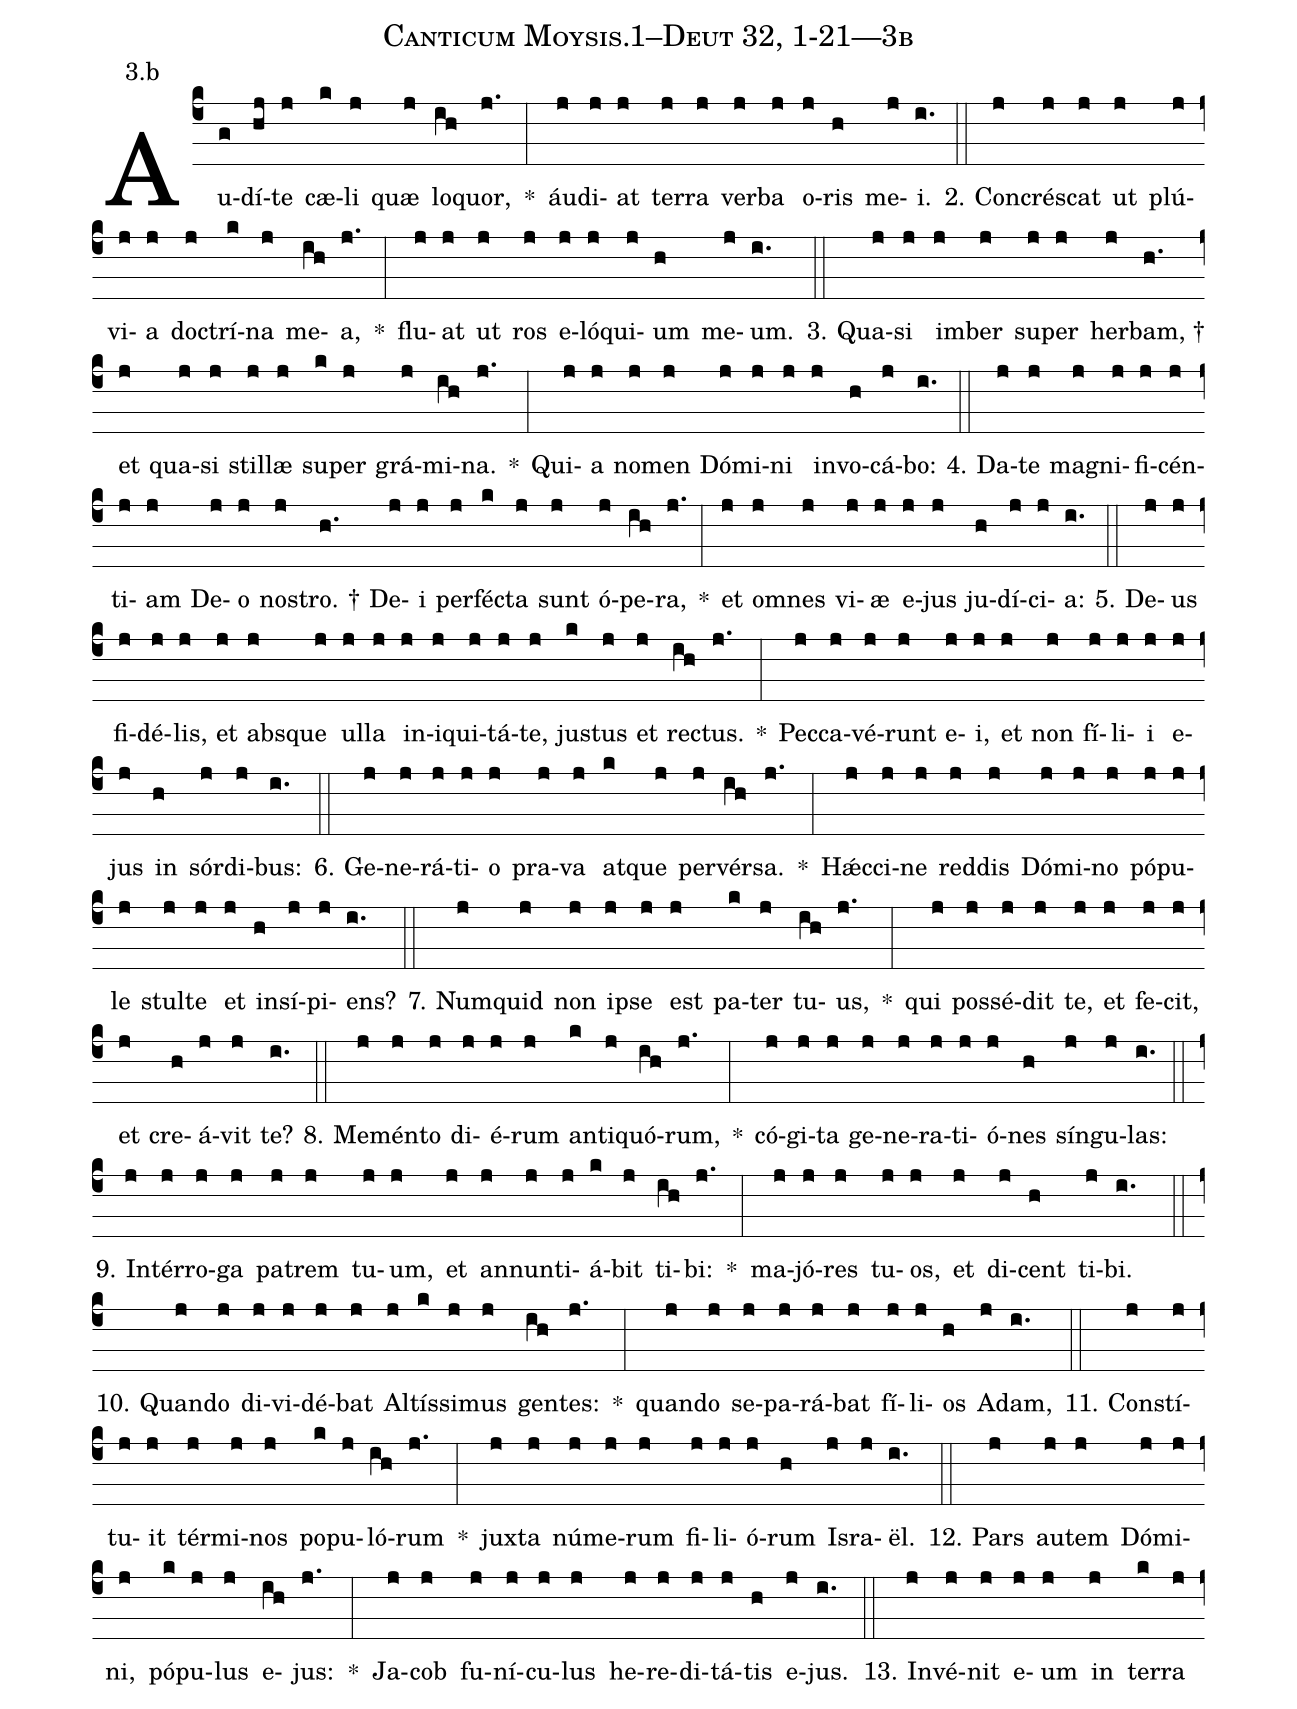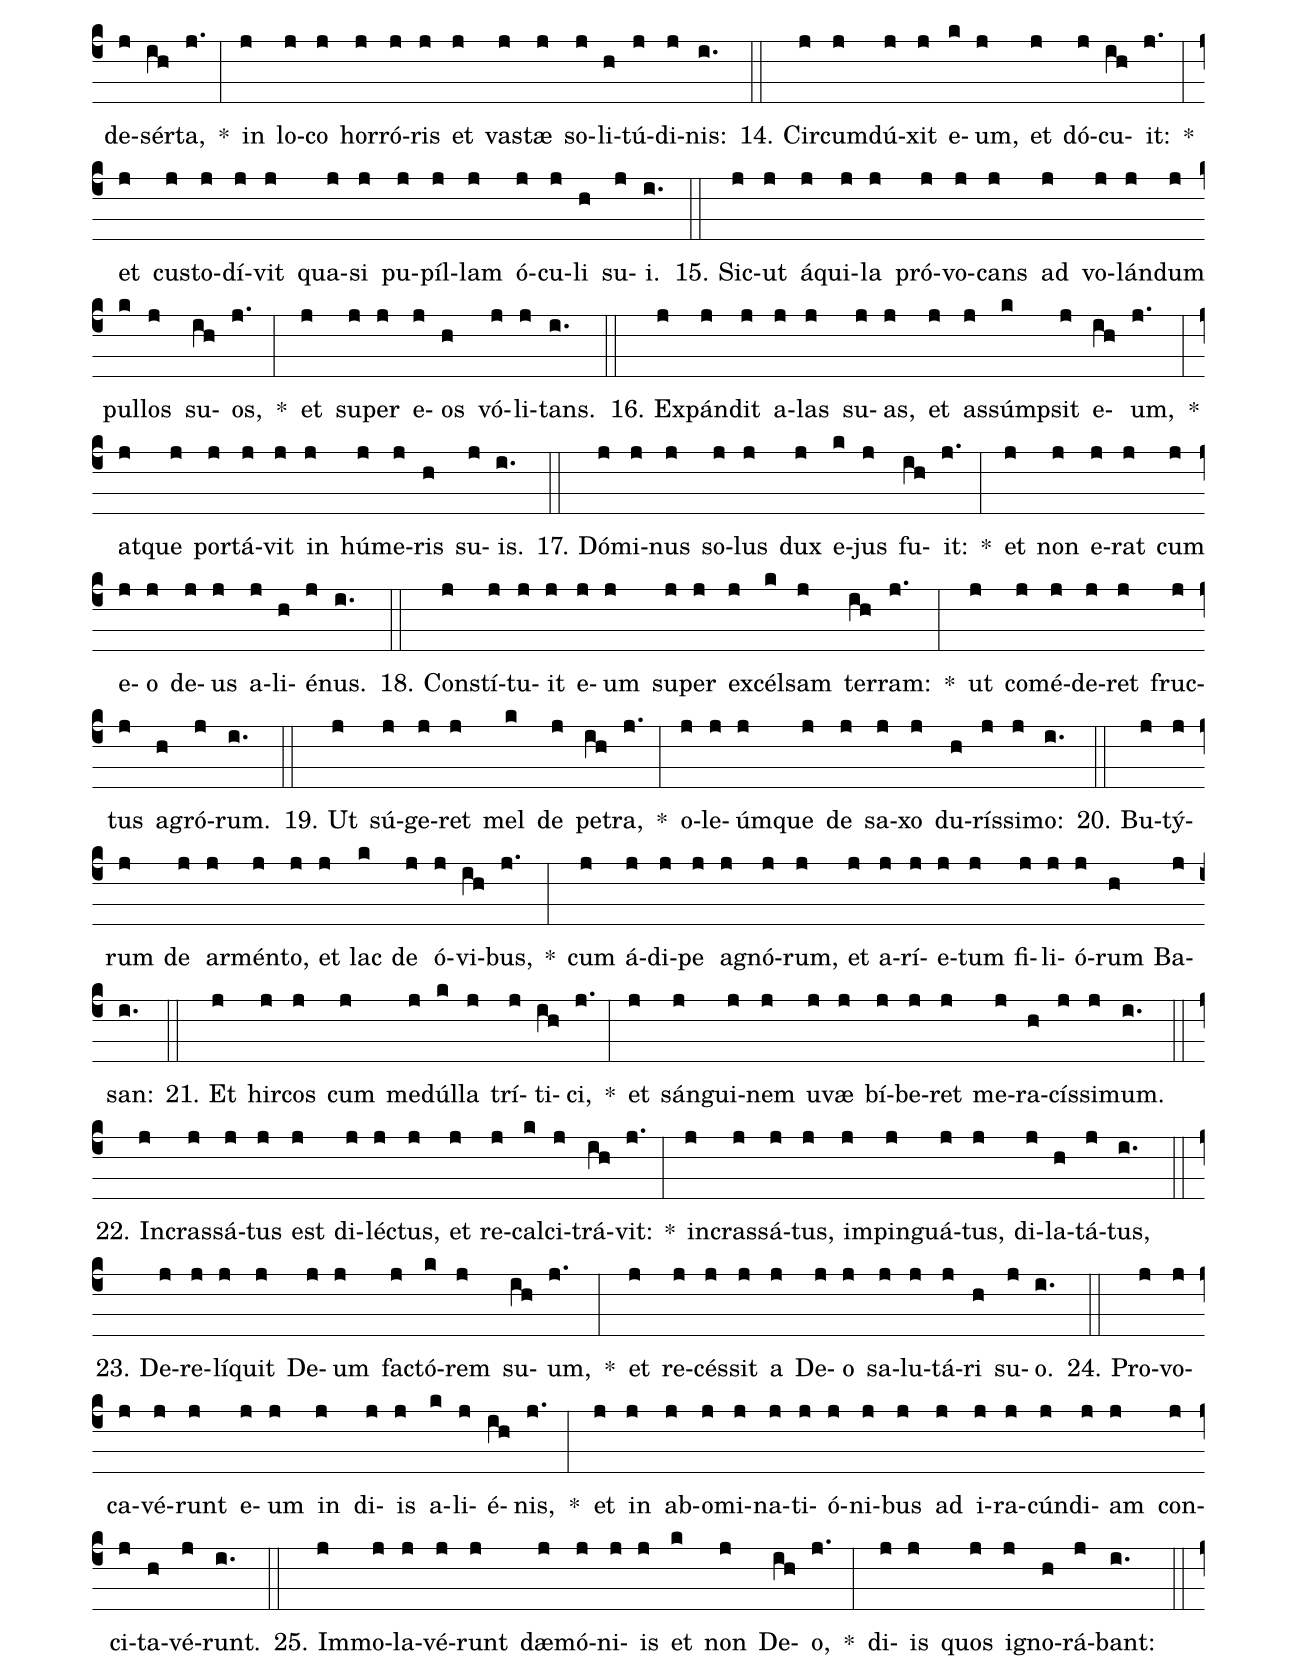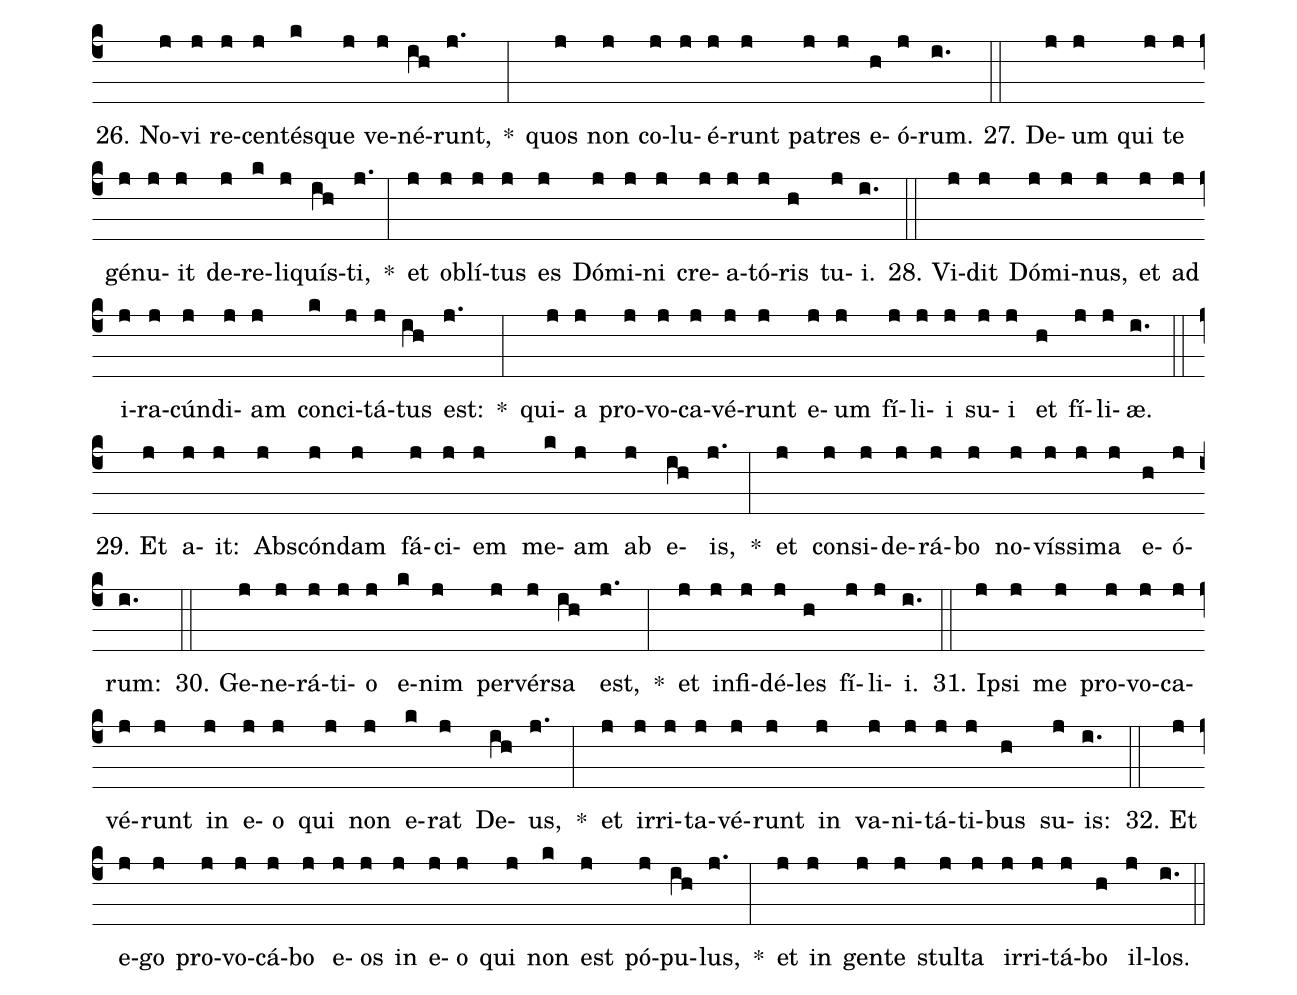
name: Canticum Moysis.1--Deut 32, 1-21---3b;
annotation: 3.b;
%%
(c4)Au(g)dí(hj)te(j) cæ(k)li(j) quæ(j) lo(ih)quor,(j.) *(:) áu(j)di(j)at(j) ter(j)ra(j) ver(j)ba(j) o(j)ris(h) me(j)i.(i.) (::)
2. Con(j)crés(j)cat(j) ut(j) plú(j)vi(j)a(j) doc(j)trí(k)na(j) me(ih)a,(j.) *(:) flu(j)at(j) ut(j) ros(j) e(j)ló(j)qui(j)um(h) me(j)um.(i.) (::)
3. Qua(j)si(j) im(j)ber(j) su(j)per(j) her(j)bam, †(h.) et(j) qua(j)si(j) stil(j)læ(j) su(k)per(j) grá(j)mi(ih)na.(j.) *(:) Qui(j)a(j) no(j)men(j) Dó(j)mi(j)ni(j) in(j)vo(h)cá(j)bo:(i.) (::)
4. Da(j)te(j) ma(j)gni(j)fi(j)cén(j)ti(j)am(j) De(j)o(j) nos(j)tro. †(h.) De(j)i(j) per(j)féc(k)ta(j) sunt(j) ó(j)pe(ih)ra,(j.) *(:) et(j) om(j)nes(j) vi(j)æ(j) e(j)jus(j) ju(h)dí(j)ci(j)a:(i.) (::)
5. De(j)us(j) fi(j)dé(j)lis,(j) et(j) abs(j)que(j) ul(j)la(j) in(j)i(j)qui(j)tá(j)te,(j) jus(k)tus(j) et(j) rec(ih)tus.(j.) *(:) Pec(j)ca(j)vé(j)runt(j) e(j)i,(j) et(j) non(j) fí(j)li(j)i(j) e(j)jus(j) in(h) sór(j)di(j)bus:(i.) (::)
6. Ge(j)ne(j)rá(j)ti(j)o(j) pra(j)va(j) at(k)que(j) per(j)vér(ih)sa.(j.) *(:) Hǽc(j)ci(j)ne(j) red(j)dis(j) Dó(j)mi(j)no(j) pó(j)pu(j)le(j) stul(j)te(j) et(j) in(h)sí(j)pi(j)ens?(i.) (::)
7. Num(j)quid(j) non(j) ip(j)se(j) est(j) pa(k)ter(j) tu(ih)us,(j.) *(:) qui(j) pos(j)sé(j)dit(j) te,(j) et(j) fe(j)cit,(j) et(j) cre(h)á(j)vit(j) te?(i.) (::)
8. Me(j)mén(j)to(j) di(j)é(j)rum(j) an(k)ti(j)quó(ih)rum,(j.) *(:) có(j)gi(j)ta(j) ge(j)ne(j)ra(j)ti(j)ó(j)nes(h) sín(j)gu(j)las:(i.) (::)
9. In(j)tér(j)ro(j)ga(j) pa(j)trem(j) tu(j)um,(j) et(j) an(j)nun(j)ti(j)á(k)bit(j) ti(ih)bi:(j.) *(:) ma(j)jó(j)res(j) tu(j)os,(j) et(j) di(j)cent(h) ti(j)bi.(i.) (::)
10. Quan(j)do(j) di(j)vi(j)dé(j)bat(j) Al(j)tís(k)si(j)mus(j) gen(ih)tes:(j.) *(:) quan(j)do(j) se(j)pa(j)rá(j)bat(j) fí(j)li(j)os(h) A(j)dam,(i.) (::)
11. Con(j)stí(j)tu(j)it(j) tér(j)mi(j)nos(j) po(k)pu(j)ló(ih)rum(j.) *(:) jux(j)ta(j) nú(j)me(j)rum(j) fi(j)li(j)ó(j)rum(h) Is(j)ra(j)ël.(i.) (::)
12. Pars(j) au(j)tem(j) Dó(j)mi(j)ni,(j) pó(k)pu(j)lus(j) e(ih)jus:(j.) *(:) Ja(j)cob(j) fu(j)ní(j)cu(j)lus(j) he(j)re(j)di(j)tá(j)tis(h) e(j)jus.(i.) (::)
13. In(j)vé(j)nit(j) e(j)um(j) in(j) ter(k)ra(j) de(j)sér(ih)ta,(j.) *(:) in(j) lo(j)co(j) hor(j)ró(j)ris(j) et(j) vas(j)tæ(j) so(j)li(h)tú(j)di(j)nis:(i.) (::)
14. Cir(j)cum(j)dú(j)xit(j) e(k)um,(j) et(j) dó(j)cu(ih)it:(j.) *(:) et(j) cus(j)to(j)dí(j)vit(j) qua(j)si(j) pu(j)píl(j)lam(j) ó(j)cu(j)li(h) su(j)i.(i.) (::)
15. Sic(j)ut(j) á(j)qui(j)la(j) pró(j)vo(j)cans(j) ad(j) vo(j)lán(j)dum(j) pul(k)los(j) su(ih)os,(j.) *(:) et(j) su(j)per(j) e(j)os(h) vó(j)li(j)tans.(i.) (::)
16. Ex(j)pán(j)dit(j) a(j)las(j) su(j)as,(j) et(j) as(j)súmp(k)sit(j) e(ih)um,(j.) *(:) at(j)que(j) por(j)tá(j)vit(j) in(j) hú(j)me(j)ris(h) su(j)is.(i.) (::)
17. Dó(j)mi(j)nus(j) so(j)lus(j) dux(j) e(k)jus(j) fu(ih)it:(j.) *(:) et(j) non(j) e(j)rat(j) cum(j) e(j)o(j) de(j)us(j) a(j)li(h)é(j)nus.(i.) (::)
18. Con(j)stí(j)tu(j)it(j) e(j)um(j) su(j)per(j) ex(j)cél(k)sam(j) ter(ih)ram:(j.) *(:) ut(j) com(j)é(j)de(j)ret(j) fruc(j)tus(j) a(h)gró(j)rum.(i.) (::)
19. Ut(j) sú(j)ge(j)ret(j) mel(k) de(j) pe(ih)tra,(j.) *(:) o(j)le(j)úm(j)que(j) de(j) sa(j)xo(j) du(h)rís(j)si(j)mo:(i.) (::)
20. Bu(j)tý(j)rum(j) de(j) ar(j)mén(j)to,(j) et(j) lac(k) de(j) ó(j)vi(ih)bus,(j.) *(:) cum(j) á(j)di(j)pe(j) a(j)gnó(j)rum,(j) et(j) a(j)rí(j)e(j)tum(j) fi(j)li(j)ó(j)rum(h) Ba(j)san:(i.) (::)
21. Et(j) hir(j)cos(j) cum(j) me(j)dúl(k)la(j) trí(j)ti(ih)ci,(j.) *(:) et(j) sán(j)gui(j)nem(j) u(j)væ(j) bí(j)be(j)ret(j) me(j)ra(h)cís(j)si(j)mum.(i.) (::)
22. In(j)cras(j)sá(j)tus(j) est(j) di(j)léc(j)tus,(j) et(j) re(j)cal(k)ci(j)trá(ih)vit:(j.) *(:) in(j)cras(j)sá(j)tus,(j) im(j)pin(j)guá(j)tus,(j) di(j)la(h)tá(j)tus,(i.) (::)
23. De(j)re(j)lí(j)quit(j) De(j)um(j) fac(j)tó(k)rem(j) su(ih)um,(j.) *(:) et(j) re(j)cés(j)sit(j) a(j) De(j)o(j) sa(j)lu(j)tá(j)ri(h) su(j)o.(i.) (::)
24. Pro(j)vo(j)ca(j)vé(j)runt(j) e(j)um(j) in(j) di(j)is(j) a(k)li(j)é(ih)nis,(j.) *(:) et(j) in(j) ab(j)o(j)mi(j)na(j)ti(j)ó(j)ni(j)bus(j) ad(j) i(j)ra(j)cún(j)di(j)am(j) con(j)ci(j)ta(h)vé(j)runt.(i.) (::)
25. Im(j)mo(j)la(j)vé(j)runt(j) dæ(j)mó(j)ni(j)is(j) et(k) non(j) De(ih)o,(j.) *(:) di(j)is(j) quos(j) i(j)gno(h)rá(j)bant:(i.) (::)
26. No(j)vi(j) re(j)cen(j)tés(k)que(j) ve(j)né(ih)runt,(j.) *(:) quos(j) non(j) co(j)lu(j)é(j)runt(j) pa(j)tres(j) e(h)ó(j)rum.(i.) (::)
27. De(j)um(j) qui(j) te(j) gé(j)nu(j)it(j) de(j)re(k)li(j)quís(ih)ti,(j.) *(:) et(j) ob(j)lí(j)tus(j) es(j) Dó(j)mi(j)ni(j) cre(j)a(j)tó(j)ris(h) tu(j)i.(i.) (::)
28. Vi(j)dit(j) Dó(j)mi(j)nus,(j) et(j) ad(j) i(j)ra(j)cún(j)di(j)am(j) con(k)ci(j)tá(j)tus(ih) est:(j.) *(:) qui(j)a(j) pro(j)vo(j)ca(j)vé(j)runt(j) e(j)um(j) fí(j)li(j)i(j) su(j)i(j) et(h) fí(j)li(j)æ.(i.) (::)
29. Et(j) a(j)it:(j) Abs(j)cón(j)dam(j) fá(j)ci(j)em(j) me(k)am(j) ab(j) e(ih)is,(j.) *(:) et(j) con(j)si(j)de(j)rá(j)bo(j) no(j)vís(j)si(j)ma(j) e(h)ó(j)rum:(i.) (::)
30. Ge(j)ne(j)rá(j)ti(j)o(j) e(k)nim(j) per(j)vér(j)sa(ih) est,(j.) *(:) et(j) in(j)fi(j)dé(j)les(h) fí(j)li(j)i.(i.) (::)
31. Ip(j)si(j) me(j) pro(j)vo(j)ca(j)vé(j)runt(j) in(j) e(j)o(j) qui(j) non(j) e(k)rat(j) De(ih)us,(j.) *(:) et(j) ir(j)ri(j)ta(j)vé(j)runt(j) in(j) va(j)ni(j)tá(j)ti(j)bus(h) su(j)is:(i.) (::)
32. Et(j) e(j)go(j) pro(j)vo(j)cá(j)bo(j) e(j)os(j) in(j) e(j)o(j) qui(j) non(k) est(j) pó(j)pu(ih)lus,(j.) *(:) et(j) in(j) gen(j)te(j) stul(j)ta(j) ir(j)ri(j)tá(j)bo(h) il(j)los.(i.) (::)
